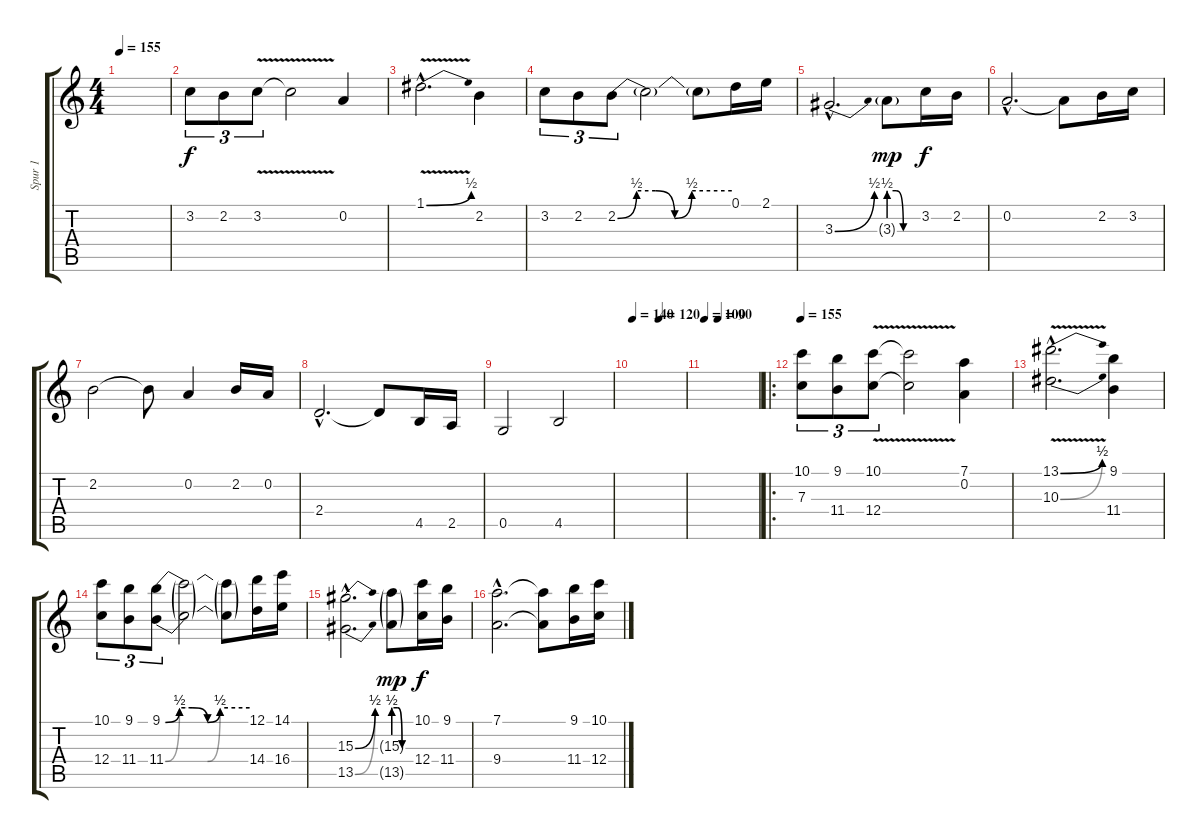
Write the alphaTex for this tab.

\track ("Spur 1" "Spur 1") {instrument panflute}
\staff {score tabs}
\tuning (D5 A4 F4 C4 G3 D3) {hide}
\ts (4 4)
\tempo 155
\clef g2
\ks c
|
3.2.8{tu (3 2) instrument panflute} 2.2.8{tu (3 2)} 3.2{v}.8{tu (3 2)} 3.2{t}.2 0.2.4 |
1.1{be (bend 0 0 60 2) v hac}.2{d} 2.2.4 |
3.2.8{tu (3 2)} 2.2.8{tu (3 2)} 2.2{be (custom 0 0 10 2 20 2 30 0 39 2 60 2)}.8{tu (3 2)} 2.2{t}.2 2.2{t}.8 0.1.16 2.1.16 |
3.3{be (bend 0 0 60 2) hac}.2{d} 3.3{be (custom 0 2 15 2 30 0 60 0) g}.8{dy mp} 3.2.16{dy f} 2.2.16 |
0.2{hac}.2{d} 0.2{t}.8 2.2.16 3.2.16 |
2.2.2 2.2{t}.8 0.2.4 2.2.16 0.2.16 |
2.4{hac}.2{d} 2.4{t}.8 4.5.16 2.5.16 |
0.5.2 4.5.2 |
\tempo 140
\tempo (120 0.5)
|
\tempo 100
\tempo (90 0.25)
|
\ro
\tempo 155
(10.1 7.3).8{tu (3 2)} (9.1 11.4).8{tu (3 2)} (10.1{v} 12.4{v}).8{tu (3 2)} (10.1{t} 12.4{t}).2 (7.1 0.2).4 |
(13.1{be (bend 0 0 60 2) v hac} 10.3{be (bend 0 0 60 2) v hac}).2{d} (9.1 11.4).4 |
(10.1 12.4).8{tu (3 2)} (9.1 11.4).8{tu (3 2)} (9.1{be (custom 0 0 10 2 19 2 30 0 39 2 60 2)} 11.4{be (custom 0 0 10 2 20 2 30 0 39 2 60 2)}).8{tu (3 2)} (9.1{t} 11.4{t}).2 (9.1{t} 11.4{t}).8 (12.1 14.4).16 (14.1 16.4).16 |
(15.3{be (bend 0 0 60 2) hac} 13.5{be (bend 0 0 60 2) hac}).2{d} (15.3{be (custom 0 2 15 2 30 0 60 0) g} 13.5{be (custom 0 2 15 2 30 0 60 0) g}).8{dy mp} (10.1 12.4).16{dy f} (9.1 11.4).16 |
(7.1{hac} 9.4{hac}).2{d} (7.1{t} 9.4{t}).8 (9.1 11.4).16 (10.1 12.4).16
